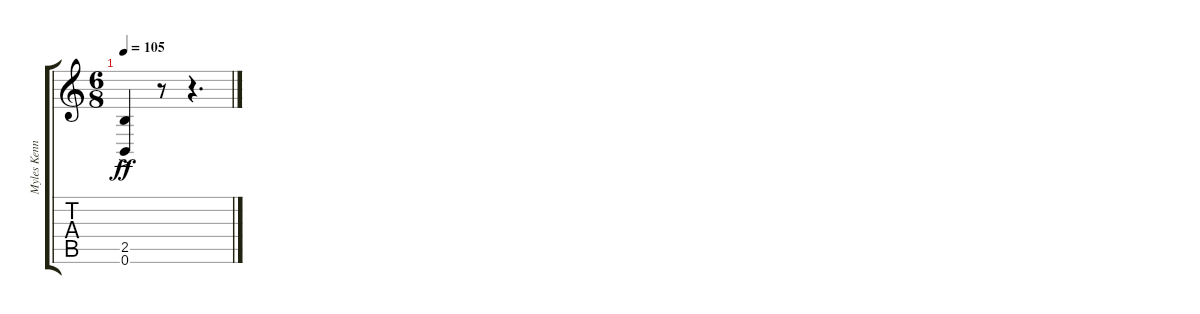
\track ("Myles Kennedy" "Myles Kenn") {instrument distortionguitar}
\staff {score tabs}
\tuning (E4 B3 G3 D3 A2 B1) {hide}
\ts (6 8)
\tempo 105
\clef g2
\ks c
(2.5{ac} 0.6{ac}).4{dy ff} r.8 r.4{d}
